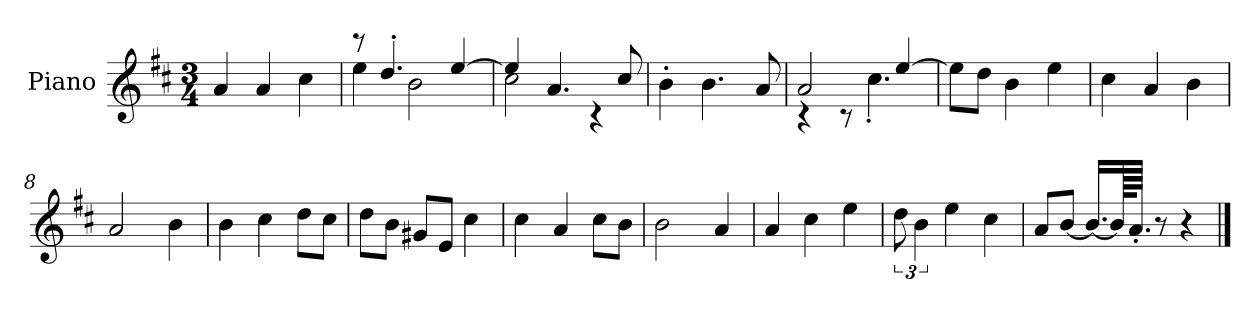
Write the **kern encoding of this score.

**kern
*part1
*staff1
*I"Piano
*I'P-no
*clefG2
*k[f#c#]
*M3/4
*MM173
=1
4a/
4a/
4cc#\
=2
*^
8r	4ee\
4.dd'/	.
.	2b\
[4ee/	.
=3	=3
4ee/]	2cc#\
4.a/	.
.	4r
8cc#/	.
*v	*v
=4
4b'\
4.b\
8a/
=5
*^
2a/	4r
.	8r
.	4.cc#'\
[4ee/	.
*v	*v
=6
8ee\L]
8dd\J
4b\
4ee\
=7
4cc#\
4a/
4b\
=8
2a/
4b\
=9
4b\
4cc#\
8dd\L
8cc#\J
!!LO:LB:g=z
=10
8dd\L
8b\J
8g#X/L
8e/J
4cc#\
=11
4cc#\
4a/
8cc#\L
8b\J
=12
2b\
4a/
=13
4a/
4cc#\
4ee\
=14
12dd\
6b\
4ee\
4cc#\
=15
8a/L
[8b/J
16.b/LL_
128b/KLL]
64.a'/JJJJ
8r
4r
==
*-
